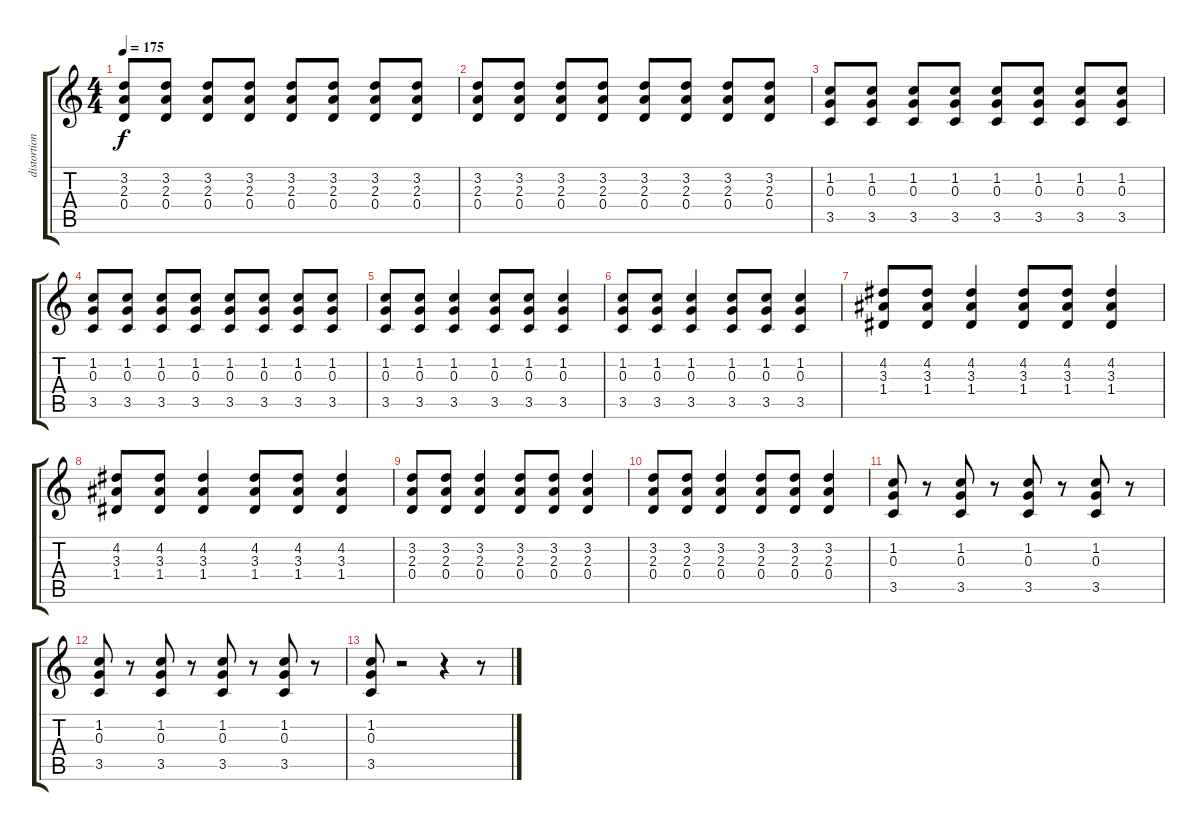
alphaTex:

\track ("distortion " "distortion") {instrument distortionguitar}
\staff {score tabs}
\tuning (E4 B3 G3 D3 A2 E2) {hide}
\ts (4 4)
\tempo 175
\clef g2
\ks c
(3.2 2.3 0.4).8{dy f} (3.2 2.3 0.4).8 (3.2 2.3 0.4).8 (3.2 2.3 0.4).8 (3.2 2.3 0.4).8 (3.2 2.3 0.4).8 (3.2 2.3 0.4).8 (3.2 2.3 0.4).8 |
(3.2 2.3 0.4).8 (3.2 2.3 0.4).8 (3.2 2.3 0.4).8 (3.2 2.3 0.4).8 (3.2 2.3 0.4).8 (3.2 2.3 0.4).8 (3.2 2.3 0.4).8 (3.2 2.3 0.4).8 |
(1.2 0.3 3.5).8 (1.2 0.3 3.5).8 (1.2 0.3 3.5).8 (1.2 0.3 3.5).8 (1.2 0.3 3.5).8 (1.2 0.3 3.5).8 (1.2 0.3 3.5).8 (1.2 0.3 3.5).8 |
(1.2 0.3 3.5).8 (1.2 0.3 3.5).8 (1.2 0.3 3.5).8 (1.2 0.3 3.5).8 (1.2 0.3 3.5).8 (1.2 0.3 3.5).8 (1.2 0.3 3.5).8 (1.2 0.3 3.5).8 |
(1.2 0.3 3.5).8 (1.2 0.3 3.5).8 (1.2 0.3 3.5).4 (1.2 0.3 3.5).8 (1.2 0.3 3.5).8 (1.2 0.3 3.5).4 |
(1.2 0.3 3.5).8 (1.2 0.3 3.5).8 (1.2 0.3 3.5).4 (1.2 0.3 3.5).8 (1.2 0.3 3.5).8 (1.2 0.3 3.5).4 |
(4.2 3.3 1.4).8 (4.2 3.3 1.4).8 (4.2 3.3 1.4).4 (4.2 3.3 1.4).8 (4.2 3.3 1.4).8 (4.2 3.3 1.4).4 |
(4.2 3.3 1.4).8 (4.2 3.3 1.4).8 (4.2 3.3 1.4).4 (4.2 3.3 1.4).8 (4.2 3.3 1.4).8 (4.2 3.3 1.4).4 |
(3.2 2.3 0.4).8 (3.2 2.3 0.4).8 (3.2 2.3 0.4).4 (3.2 2.3 0.4).8 (3.2 2.3 0.4).8 (3.2 2.3 0.4).4 |
(3.2 2.3 0.4).8 (3.2 2.3 0.4).8 (3.2 2.3 0.4).4 (3.2 2.3 0.4).8 (3.2 2.3 0.4).8 (3.2 2.3 0.4).4 |
(1.2 0.3 3.5).8 r.8 (1.2 0.3 3.5).8 r.8 (1.2 0.3 3.5).8 r.8 (1.2 0.3 3.5).8 r.8 |
(1.2 0.3 3.5).8 r.8 (1.2 0.3 3.5).8 r.8 (1.2 0.3 3.5).8 r.8 (1.2 0.3 3.5).8 r.8 |
(1.2 0.3 3.5).8 r.2 r.4 r.8
